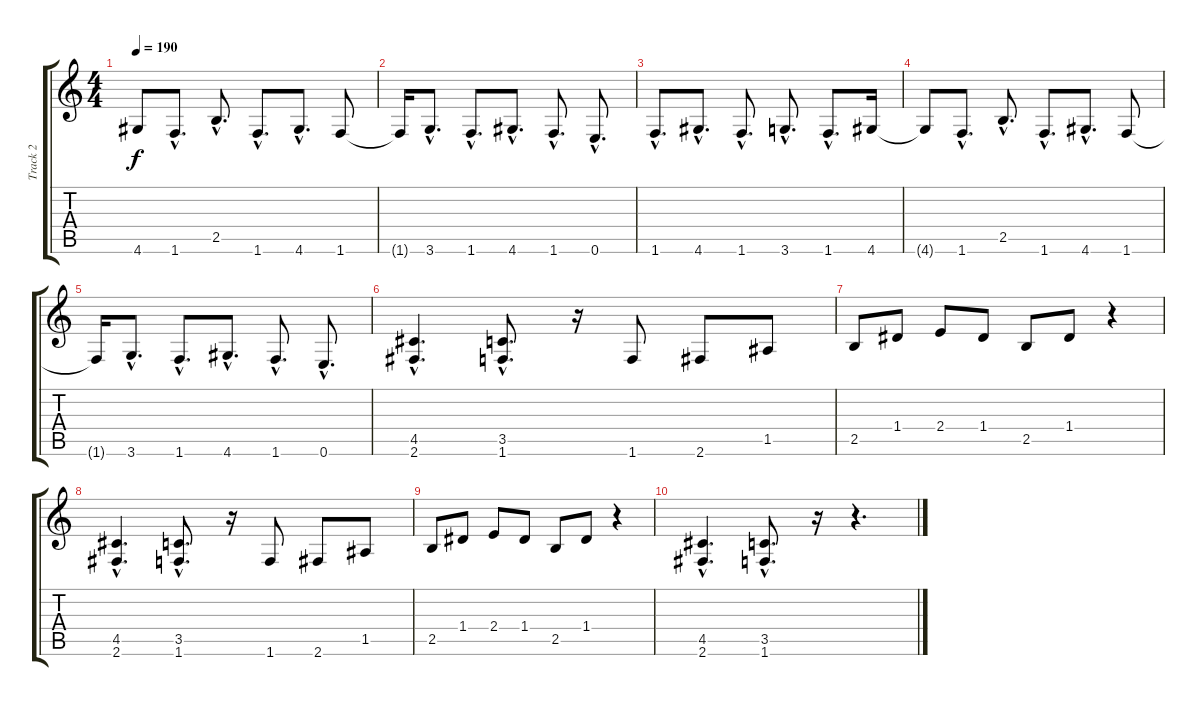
\track ("Track 2" "Track 2") {instrument distortionguitar}
\staff {score tabs}
\tuning (E4 B3 G3 D3 A2 E2) {hide}
\ts (4 4)
\tempo 190
\clef g2
\ks c
4.6{t}.8{dy f} 1.6{hac}.8{d} 2.5{hac}.8{d} 1.6{hac}.8{d} 4.6{hac}.8{d} 1.6.8 |
1.6{t}.16 3.6{hac}.8{d} 1.6{hac}.8{d} 4.6{hac}.8{d} 1.6{hac}.8{d} 0.6{hac}.8{d} |
1.6{hac}.8{d} 4.6{hac}.8{d} 1.6{hac}.8{d} 3.6{hac}.8{d} 1.6{hac}.8{d} 4.6.16 |
4.6{t}.8 1.6{hac}.8{d} 2.5{hac}.8{d} 1.6{hac}.8{d} 4.6{hac}.8{d} 1.6.8 |
1.6{t}.16 3.6{hac}.8{d} 1.6{hac}.8{d} 4.6{hac}.8{d} 1.6{hac}.8{d} 0.6{hac}.8{d} |
(4.5{hac} 2.6{hac}).4{d} (3.5{hac} 1.6{hac}).8{d} r.16 1.6.8 2.6.8 1.5.8 |
2.5.8 1.4.8 2.4.8 1.4.8 2.5.8 1.4.8 r.4 |
(4.5{hac} 2.6{hac}).4{d} (3.5{hac} 1.6{hac}).8{d} r.16 1.6.8 2.6.8 1.5.8 |
2.5.8 1.4.8 2.4.8 1.4.8 2.5.8 1.4.8 r.4 |
(4.5{hac} 2.6{hac}).4{d} (3.5{hac} 1.6{hac}).8{d} r.16 r.4{d}
